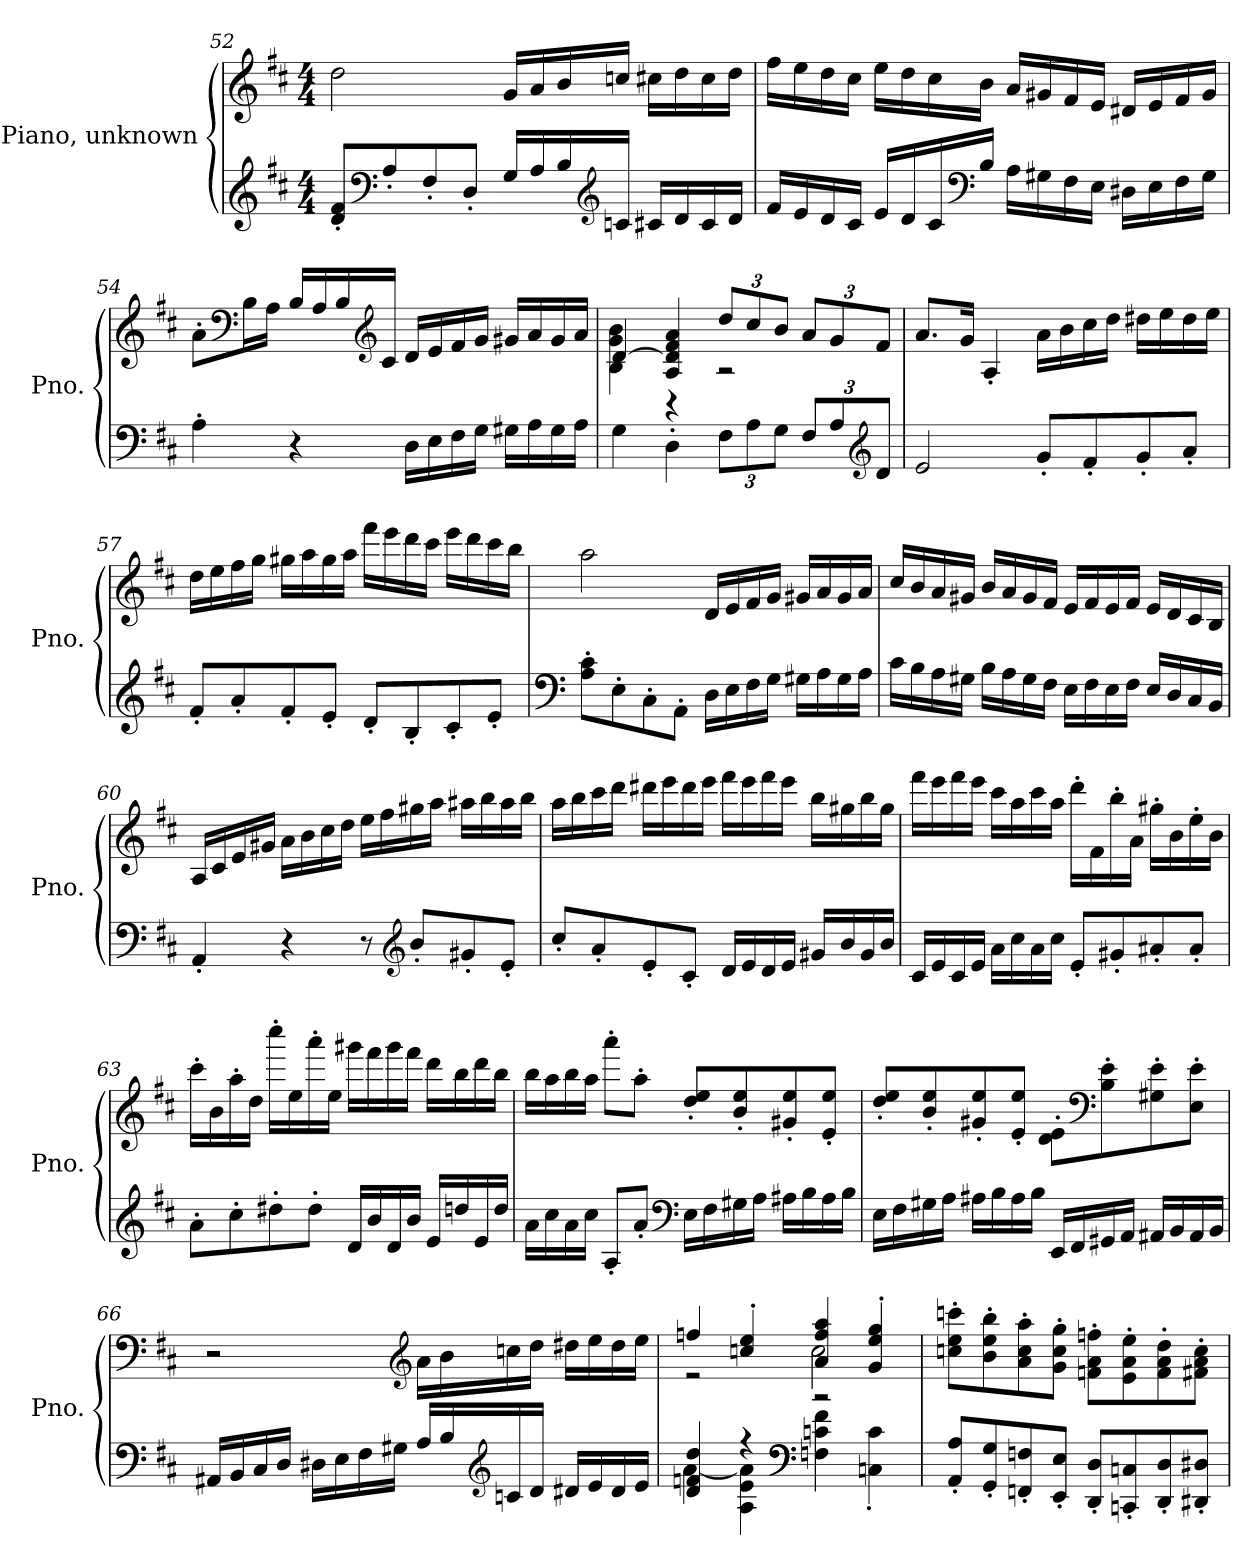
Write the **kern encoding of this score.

**kern	**kern
*part1	*part1
*staff2	*staff1
*I"Piano, unknown	*
*I'Pno.	*
!!LO:LB:g=z
*clefG2	*clefG2
*k[f#c#]	*k[f#c#]
*M4/4	*M4/4
=52	=52
8d/' 8f#/'L	2dd\
*clefF4	*
8A'/	.
8F#'/	.
8D'/J	.
16G/LL	16g/LL
16A/	16a/
16B/	16b/
*clefG2	*
16cn/JJ	16ccn/JJ
16c#X/LL	16cc#X\LL
16d/	16dd\
16c#/	16cc#\
16d/JJ	16dd\JJ
=53	=53
16f#/LL	16ff#\LL
16e/	16ee\
16d/	16dd\
16c#/JJ	16cc#\JJ
16e/LL	16ee\LL
16d/	16dd\
16c#/	16cc#\
*clefF4	*
16B/JJ	16b\JJ
16A\LL	16a/LL
16G#X\	16g#X/
16F#\	16f#/
16E\JJ	16e/JJ
16D#X\LL	16d#X/LL
16E\	16e/
16F#\	16f#/
16G#\JJ	16g#/JJ
!!LO:LB:g=z
=54	=54
4A'\	8a'\L
*	*clefF4
.	16B\L
.	16A\JJ
4r	16B/LL
.	16A/
.	16B/
*	*clefG2
.	16c#/JJ
16D\LL	16d/LL
16E\	16e/
16F#\	16f#/
16G\JJ	16g/JJ
16G#X\LL	16g#X/LL
16A\	16a/
16G#\	16g#/
16A\JJ	16a/JJ
=55	=55
*	*^
4G\	[4d/	4B\ 4g\ 4b\
4D'\	4A/ 4d/] 4f#/ 4a/	4r
*Xbrackettup	*Xbrackettup	*
12F#\L	12dd/L	2r
12A\	12cc#/	.
12G\J	12b/J	.
12F#/L	12a/L	.
12A/	12g/	.
*clefG2	*	*
12d/J	12f#/J	.
*	*v	*v
=56	=56
2e/	8.a/L
.	16g/Jk
.	4A'/
8g'/L	16a\LL
.	16b\
8f#'/	16cc#\
.	16dd\JJ
8g'/	16dd#X\LL
.	16ee\
8a'/J	16dd#\
.	16ee\JJ
!!LO:LB:g=z
=57	=57
8f#'/L	16dd\LL
.	16ee\
8a'/	16ff#\
.	16gg\JJ
8f#'/	16gg#X\LL
.	16aa\
8e'/J	16gg#\
.	16aa\JJ
8d'/L	16fff#\LL
.	16eee\
8B'/	16ddd\
.	16ccc#\JJ
8c#'/	16eee\LL
.	16ddd\
8e'/J	16ccc#\
.	16bb\JJ
=58	=58
*clefF4	*
8A\' 8c#\'L	2aa\
8E'\	.
8C#'\	.
8AA'\J	.
16D\LL	16d/LL
16E\	16e/
16F#\	16f#/
16G\JJ	16g/JJ
16G#X\LL	16g#X/LL
16A\	16a/
16G#\	16g#/
16A\JJ	16a/JJ
!!LO:PB:g=z
=59	=59
16c#\LL	16cc#/LL
16B\	16b/
16A\	16a/
16G#X\JJ	16g#X/JJ
16B\LL	16b/LL
16A\	16a/
16G#\	16g#/
16F#\JJ	16f#/JJ
16E\LL	16e/LL
16F#\	16f#/
16E\	16e/
16F#\JJ	16f#/JJ
16E/LL	16e/LL
16D/	16d/
16C#/	16c#/
16BB/JJ	16B/JJ
=60	=60
4AA'/	16A/LL
.	16c#/
.	16e/
.	16g#X/JJ
4r	16a\LL
.	16b\
.	16cc#\
.	16dd\JJ
8r	16ee\LL
.	16ff#\
*clefG2	*
8b'/L	16gg#X\
.	16aa\JJ
8g#X'/	16aa#X\LL
.	16bb\
8e'/J	16aa#\
.	16bb\JJ
!!LO:LB:g=z
=61	=61
8cc#'/L	16aa\LL
.	16bb\
8a'/	16ccc#\
.	16ddd\JJ
8e'/	16ddd#X\LL
.	16eee\
8c#'/J	16ddd#\
.	16eee\JJ
16d/LL	16fff#\LL
16e/	16eee\
16d/	16fff#\
16e/JJ	16eee\JJ
16g#X/LL	16bb\LL
16b/	16gg#X\
16g#/	16bb\
16b/JJ	16gg#\JJ
=62	=62
16c#/LL	16fff#\LL
16e/	16eee\
16c#/	16fff#\
16e/JJ	16eee\JJ
16a\LL	16ccc#\LL
16cc#\	16aa\
16a\	16ccc#\
16cc#\JJ	16aa\JJ
8e'/L	16ddd'\LL
.	16f#\
8g#X'/	16bb'\
.	16a\JJ
8a#X'/	16gg#X'\LL
.	16b\
8a#'/J	16ee'\
.	16b\JJ
!!LO:LB:g=z
=63	=63
8a'\L	16ccc#'\LL
.	16b\
8cc#'\	16aa'\
.	16dd\JJ
8dd#X'\	16cccc#'\LL
.	16ee\
8dd#'\J	16aaa'\
.	16ee\JJ
16d/LL	16ggg#X\LL
16b/	16fff#\
16d/	16ggg#\
16b/JJ	16fff#\JJ
16e/LL	16ddd\LL
16ddn/	16bb\
16e/	16ddd\
16dd/JJ	16bb\JJ
=64	=64
16a\LL	16bb\LL
16cc#\	16aa\
16a\	16bb\
16cc#\JJ	16aa\JJ
8A'/L	8aaa'\L
8a'/J	8aa'\J
*clefF4	*
16E\LL	8dd/' 8ee/'L
16F#\	.
16G#X\	8b/' 8ee/'
16A\JJ	.
16A#X\LL	8g#X/' 8ee/'
16B\	.
16A#\	8e/' 8ee/'J
16B\JJ	.
!!LO:LB:g=z
=65	=65
16E\LL	8dd/' 8ee/'L
16F#\	.
16G#X\	8b/' 8ee/'
16A\JJ	.
16A#X\LL	8g#X/' 8ee/'
16B\	.
16A#\	8e/' 8ee/'J
16B\JJ	.
16EE/LL	8d\' 8e\'L
16FF#/	.
*	*clefF4
16GG#X/	8B\' 8e\'
16AA/JJ	.
16AA#X/LL	8G#X\' 8e\'
16BB/	.
16AA#/	8E\' 8e\'J
16BB/JJ	.
=66	=66
16AA#X/LL	2r
16BB/	.
16C#/	.
16D/JJ	.
16D#X\LL	.
16E\	.
16F#\	.
16G#X\JJ	.
*	*clefG2
16A/LL	16a\LL
16B/	16b\
*clefG2	*
16cn/	16ccn\
16d/JJ	16dd\JJ
16d#X/LL	16dd#X\LL
16e/	16ee\
16d#/	16dd#\
16e/JJ	16ee\JJ
!!LO:LB:g=z
=67	=67
*^	*^
4d/ 4fn/ 4dd/	[4a\	4ffn/	2r
4r	4A\ 4e\ 4a\]	4ccn/' 4ee/'	.
*clefF4	*	*	*
2r	4Fn\ 4cn\ 4f\	4a/ 4ff/ 4aa/	2cc\
.	4Cn\' 4c\'	4g/' 4ee/' 4gg/'	.
*v	*v	*	*
*	*v	*v
=68	=68
8AA/' 8A/'L	8ccn\' 8ee\' 8cccn\'L
8GG/' 8G/'	8b\' 8ee\' 8bb\'
8FFn/' 8Fn/'	8a\' 8cc\' 8aa\'
8EE/' 8E/'J	8g\' 8cc\' 8gg\'J
8DD/' 8D/'L	8fn\' 8a\' 8ffn\'L
8CCn/' 8Cn/'	8e\' 8a\' 8ee\'
8DD/' 8D/'	8f\' 8a\' 8dd\'
8DD#X/' 8D#X/'J	8f#X\' 8a\' 8cc\'J
=	=
*-	*-
